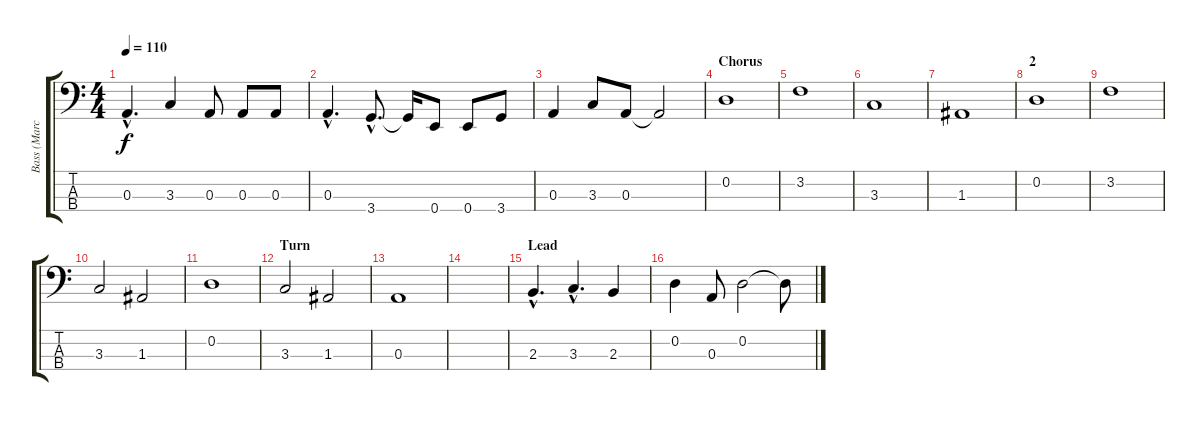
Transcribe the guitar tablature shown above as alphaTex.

\track ("Bass (Marc Simon)" "Bass (Marc") {instrument electricbassfinger}
\staff {score tabs}
\tuning (G2 D2 A1 E1) {hide}
\ts (4 4)
\tempo 110
\clef f4
\ks c
0.3{hac}.4{d dy f} 3.3.4 0.3.8 0.3.8 0.3.8 |
0.3{hac}.4{d} 3.4{hac}.8{d} 3.4{t}.16 0.4.8 0.4.8 3.4.8 |
0.3.4 3.3.8 0.3.8 0.3{t}.2 |
\section ("" "Chorus")
0.2.1 |
3.2.1 |
3.3.1 |
1.3.1 |
\section ("" "2")
0.2.1 |
3.2.1 |
3.3.2 1.3.2 |
0.2.1 |
\section ("" "Turn")
3.3.2 1.3.2 |
0.3.1 |
\section ("" "")
|
\section ("" "Lead ")
2.3{hac}.4{d} 3.3{hac}.4{d} 2.3.4 |
0.2.4 0.3.8 0.2.2 0.2{t}.8
